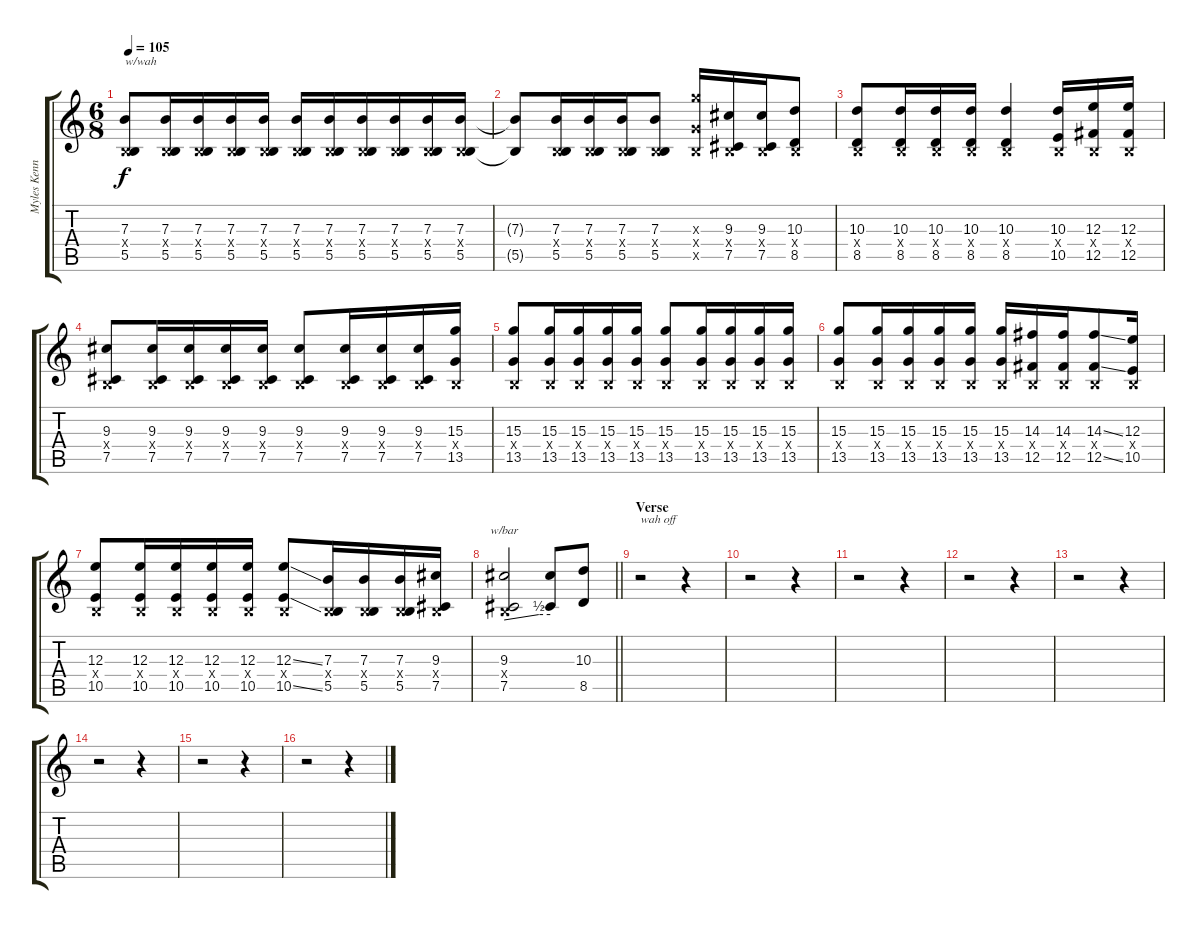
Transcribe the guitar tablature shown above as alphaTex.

\track ("Myles Kennedy (Rhythm Guitar)" "Myles Kenn") {instrument distortionguitar}
\staff {score tabs}
\tuning (Db4 Ab3 E3 B2 Gb2 B1) {hide}
\ts (6 8)
\tempo 105
\clef g2
\ks c
(7.3 0.4{x} 5.5).8{txt "w/wah" dy f instrument distortionguitar} (7.3 0.4{x} 5.5).16 (7.3 0.4{x} 5.5).16 (7.3 0.4{x} 5.5).16 (7.3 0.4{x} 5.5).16 (7.3 0.4{x} 5.5).16 (7.3 0.4{x} 5.5).16 (7.3 0.4{x} 5.5).16 (7.3 0.4{x} 5.5).16 (7.3 0.4{x} 5.5).16 (7.3 0.4{x} 5.5).16 |
(7.3{t} 5.5{t}).8 (7.3 0.4{x} 5.5).16 (7.3 0.4{x} 5.5).16 (7.3 0.4{x} 5.5).16 (7.3 0.4{x} 5.5).8 (15.3{x} 0.4{x} 13.5{x}).16 (9.3 0.4{x} 7.5).16 (9.3 0.4{x} 7.5).16 (10.3 0.4{x} 8.5).8 |
(10.3 0.4{x} 8.5).8 (10.3 0.4{x} 8.5).16 (10.3 0.4{x} 8.5).16 (10.3 0.4{x} 8.5).16 (10.3 0.4{x} 8.5).4 (10.3 0.4{x} 10.5).16 (12.3 0.4{x} 12.5).16 (12.3 0.4{x} 12.5).16 |
(9.3 0.4{x} 7.5).8 (9.3 0.4{x} 7.5).16 (9.3 0.4{x} 7.5).16 (9.3 0.4{x} 7.5).16 (9.3 0.4{x} 7.5).16 (9.3 0.4{x} 7.5).8 (9.3 0.4{x} 7.5).16 (9.3 0.4{x} 7.5).16 (9.3 0.4{x} 7.5).16 (15.3 0.4{x} 13.5).16 |
(15.3 0.4{x} 13.5).8 (15.3 0.4{x} 13.5).16 (15.3 0.4{x} 13.5).16 (15.3 0.4{x} 13.5).16 (15.3 0.4{x} 13.5).16 (15.3 0.4{x} 13.5).8 (15.3 0.4{x} 13.5).16 (15.3 0.4{x} 13.5).16 (15.3 0.4{x} 13.5).16 (15.3 0.4{x} 13.5).16 |
(15.3 0.4{x} 13.5).8 (15.3 0.4{x} 13.5).16 (15.3 0.4{x} 13.5).16 (15.3 0.4{x} 13.5).16 (15.3 0.4{x} 13.5).16 (15.3 0.4{x} 13.5).16 (14.3 0.4{x} 12.5).16 (14.3 0.4{x} 12.5).16 (14.3{ss} 0.4{x} 12.5{ss}).8 (12.3 0.4{x} 10.5).16 |
(12.3 0.4{x} 10.5).8 (12.3 0.4{x} 10.5).16 (12.3 0.4{x} 10.5).16 (12.3 0.4{x} 10.5).16 (12.3 0.4{x} 10.5).16 (12.3{ss} 0.4{x} 10.5{ss}).8 (7.3 0.4{x} 5.5).16 (7.3 0.4{x} 5.5).16 (7.3 0.4{x} 5.5).16 (9.3 0.4{x} 7.5).16 |
\barLineRight lightlight
(9.3 0.4{x} 7.5).2{tbe (custom default 0 0 45 2 60 2)} (9.3{t} 7.5{t}).8 (10.3 8.5).8 |
\section ("" "Verse")
r.2{txt "wah off"} r.4 |
r.2 r.4 |
r.2 r.4 |
r.2 r.4 |
r.2 r.4 |
r.2 r.4 |
r.2 r.4 |
r.2 r.4
